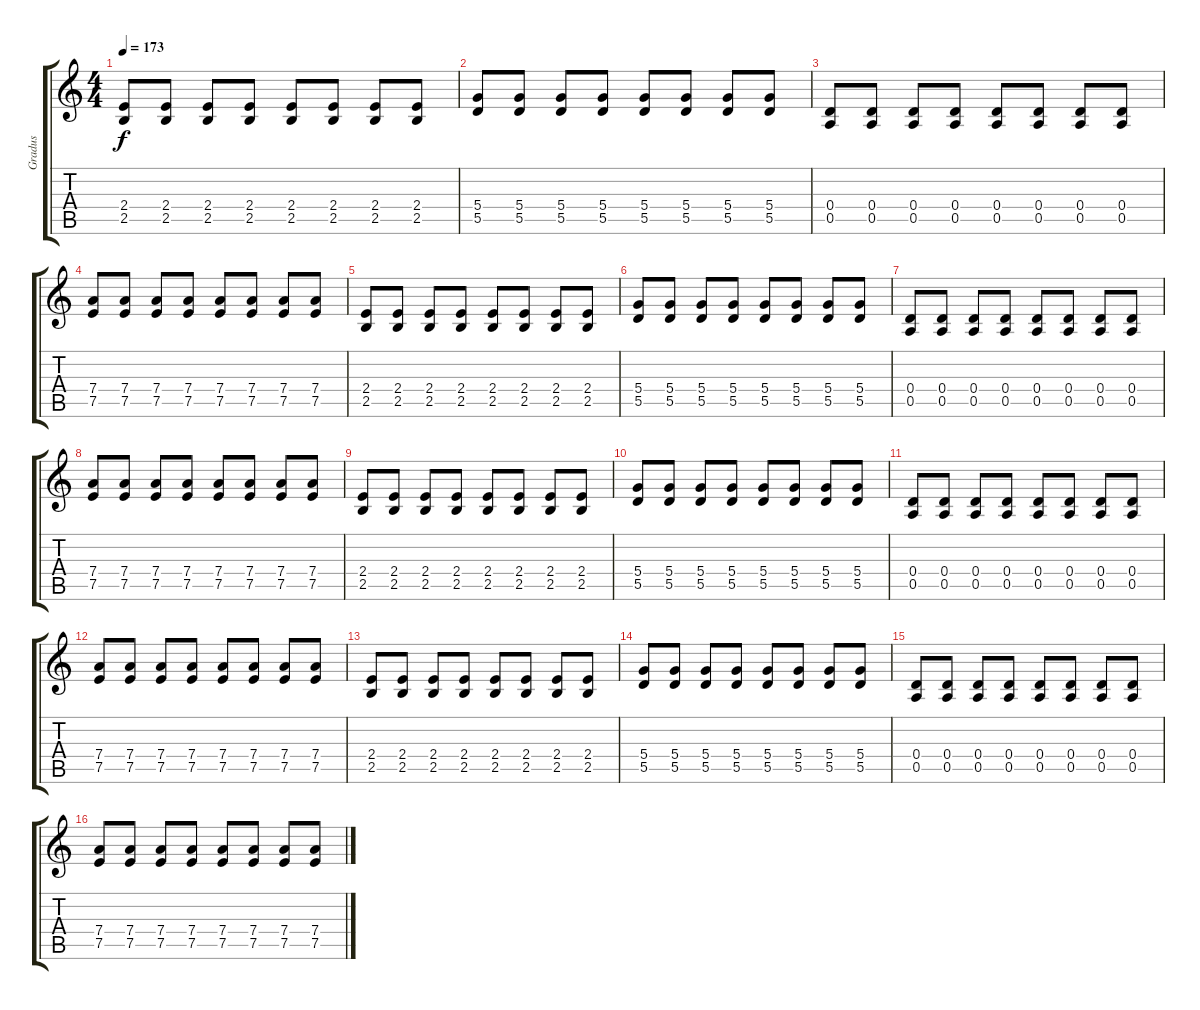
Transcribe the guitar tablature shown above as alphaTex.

\track ("Gradus" "Gradus") {instrument distortionguitar}
\staff {score tabs}
\tuning (E4 B3 G3 D3 A2 E2) {hide}
\ts (4 4)
\tempo 173
\clef g2
\ks c
(2.4 2.5).8{dy f} (2.4 2.5).8 (2.4 2.5).8 (2.4 2.5).8 (2.4 2.5).8 (2.4 2.5).8 (2.4 2.5).8 (2.4 2.5).8 |
(5.4 5.5).8 (5.4 5.5).8 (5.4 5.5).8 (5.4 5.5).8 (5.4 5.5).8 (5.4 5.5).8 (5.4 5.5).8 (5.4 5.5).8 |
(0.4 0.5).8 (0.4 0.5).8 (0.4 0.5).8 (0.4 0.5).8 (0.4 0.5).8 (0.4 0.5).8 (0.4 0.5).8 (0.4 0.5).8 |
(7.4 7.5).8 (7.4 7.5).8 (7.4 7.5).8 (7.4 7.5).8 (7.4 7.5).8 (7.4 7.5).8 (7.4 7.5).8 (7.4 7.5).8 |
(2.4 2.5).8 (2.4 2.5).8 (2.4 2.5).8 (2.4 2.5).8 (2.4 2.5).8 (2.4 2.5).8 (2.4 2.5).8 (2.4 2.5).8 |
(5.4 5.5).8 (5.4 5.5).8 (5.4 5.5).8 (5.4 5.5).8 (5.4 5.5).8 (5.4 5.5).8 (5.4 5.5).8 (5.4 5.5).8 |
(0.4 0.5).8 (0.4 0.5).8 (0.4 0.5).8 (0.4 0.5).8 (0.4 0.5).8 (0.4 0.5).8 (0.4 0.5).8 (0.4 0.5).8 |
(7.4 7.5).8 (7.4 7.5).8 (7.4 7.5).8 (7.4 7.5).8 (7.4 7.5).8 (7.4 7.5).8 (7.4 7.5).8 (7.4 7.5).8 |
(2.4 2.5).8 (2.4 2.5).8 (2.4 2.5).8 (2.4 2.5).8 (2.4 2.5).8 (2.4 2.5).8 (2.4 2.5).8 (2.4 2.5).8 |
(5.4 5.5).8 (5.4 5.5).8 (5.4 5.5).8 (5.4 5.5).8 (5.4 5.5).8 (5.4 5.5).8 (5.4 5.5).8 (5.4 5.5).8 |
(0.4 0.5).8 (0.4 0.5).8 (0.4 0.5).8 (0.4 0.5).8 (0.4 0.5).8 (0.4 0.5).8 (0.4 0.5).8 (0.4 0.5).8 |
(7.4 7.5).8 (7.4 7.5).8 (7.4 7.5).8 (7.4 7.5).8 (7.4 7.5).8 (7.4 7.5).8 (7.4 7.5).8 (7.4 7.5).8 |
(2.4 2.5).8 (2.4 2.5).8 (2.4 2.5).8 (2.4 2.5).8 (2.4 2.5).8 (2.4 2.5).8 (2.4 2.5).8 (2.4 2.5).8 |
(5.4 5.5).8 (5.4 5.5).8 (5.4 5.5).8 (5.4 5.5).8 (5.4 5.5).8 (5.4 5.5).8 (5.4 5.5).8 (5.4 5.5).8 |
(0.4 0.5).8 (0.4 0.5).8 (0.4 0.5).8 (0.4 0.5).8 (0.4 0.5).8 (0.4 0.5).8 (0.4 0.5).8 (0.4 0.5).8 |
(7.4 7.5).8 (7.4 7.5).8 (7.4 7.5).8 (7.4 7.5).8 (7.4 7.5).8 (7.4 7.5).8 (7.4 7.5).8 (7.4 7.5).8
